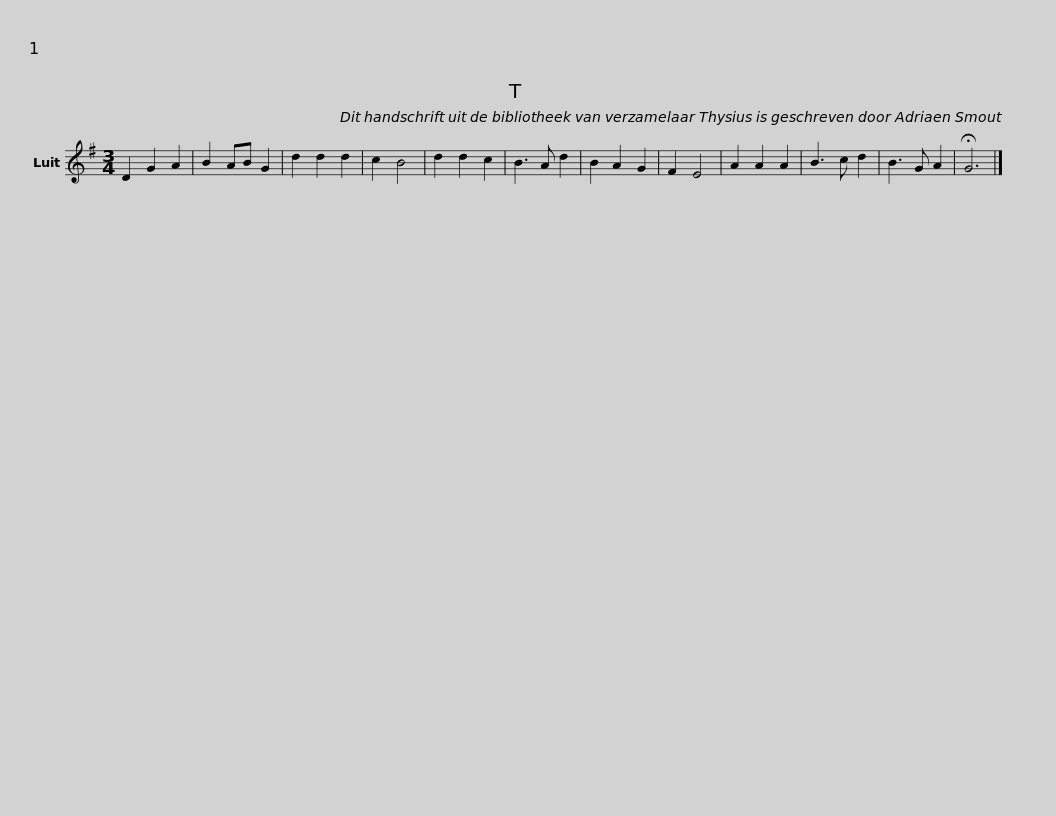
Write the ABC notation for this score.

X:1
L:1/8
M:3/4
I:linebreak $
K:G
V:1 treble
V:1
 D2 G2 A2 | B2 AB G2 | d2 d2 d2 | c2 B4 |$ d2 d2 c2 | %5
 B3 A d2 | B2 A2 G2 | F2 E4 |$ A2 A2 A2 | B3 c d2 | %10
 B3 G A2 | !fermata!G6 |] %12
